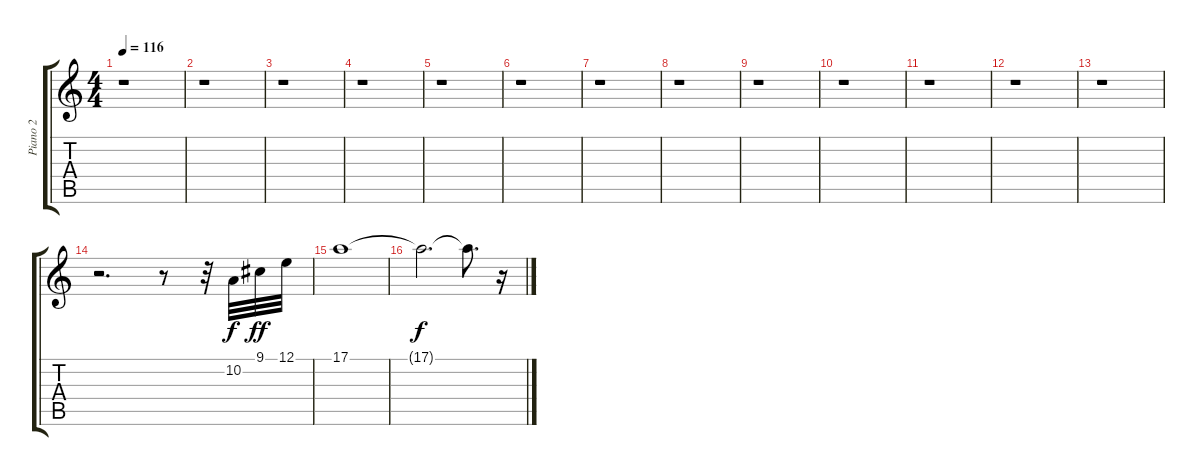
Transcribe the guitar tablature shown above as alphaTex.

\track ("Piano 2" "Piano 2") {instrument electricpiano1}
\staff {score tabs}
\tuning (E4 B3 G3 D3 A2 E2) {hide}
\ts (4 4)
\tempo 116
\clef g2
\ks c
r.1{dy f} |
r.1 |
r.1 |
r.1 |
r.1 |
r.1 |
r.1 |
r.1 |
r.1 |
r.1 |
r.1 |
r.1 |
r.1 |
r.2{d} r.8 r.32 10.2.32 9.1.32{dy ff} 12.1.32 |
17.1.1 |
17.1{t}.2{d dy f} 17.1{t}.8{d} r.16
